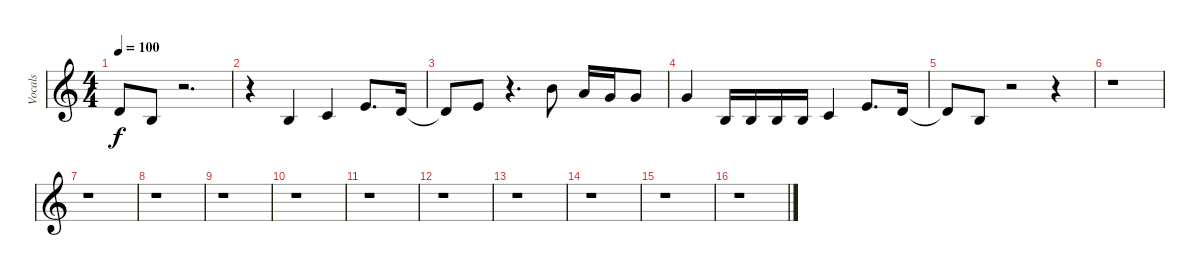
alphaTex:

\track ("Vocals" "Vocals") {instrument oboe}
\staff {score}
\tuning (E4 B3 G3 D3 A2 E2) {hide}
\ts (4 4)
\tempo 100
\clef g2
\ks c
3.2{t}.8{dy f} 0.2.8 r.2{d} |
r.4 0.2.4 1.2.4 0.1.8{d} 3.2.16 |
3.2{t}.8 0.1.8 r.4{d} 7.1.8 5.1.16 3.1.16 3.1.8 |
3.1.4 0.2.16 0.2.16 0.2.16 0.2.16 1.2.4 0.1.8{d} 3.2.16 |
3.2{t}.8 0.2.8 r.2 r.4 |
r.1 |
r.1 |
r.1 |
r.1 |
r.1 |
r.1 |
r.1 |
r.1 |
r.1 |
r.1 |
r.1
